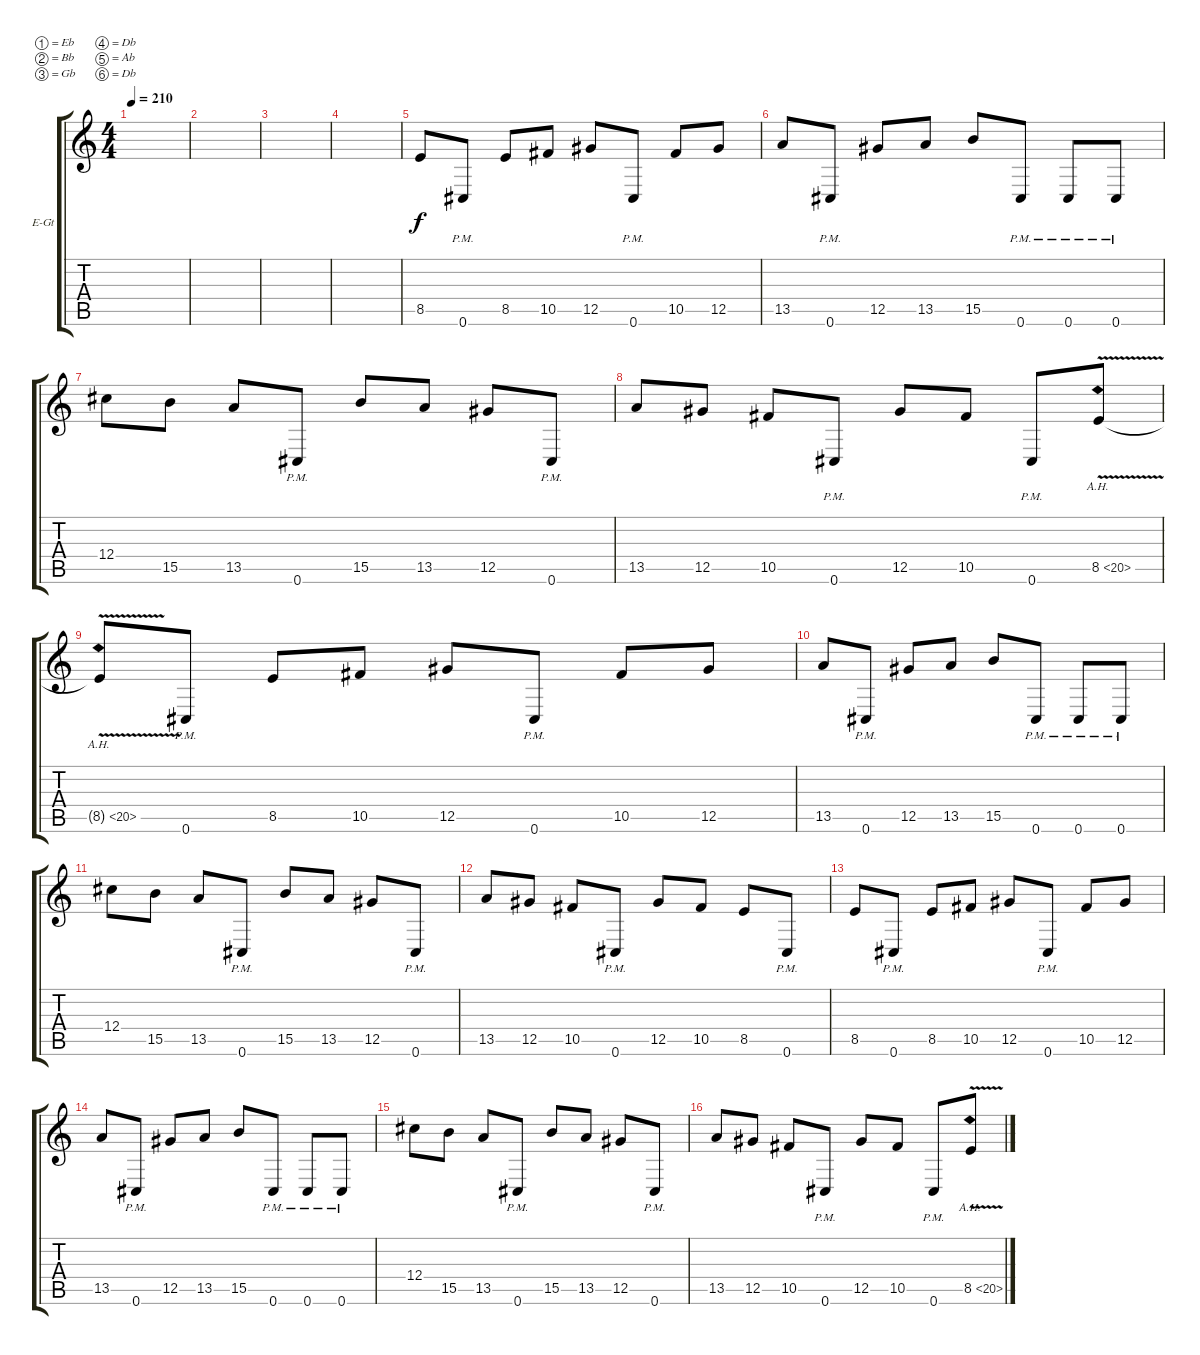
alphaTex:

\defaultSystemsLayout 4
\bracketExtendMode groupsimilarinstruments
\firstSystemTrackNameOrientation horizontal
\otherSystemsTrackNameOrientation horizontal
\track ("Electric Guitar" "E-Gt") {instrument distortionguitar}
\staff {score tabs}
\tuning (Eb4 Bb3 Gb3 Db3 Ab2 Db2)
\ts (4 4)
\tempo 210
\clef g2
\ks c
|
|
|
|
8.5.8 0.6{pm}.8 8.5.8 10.5.8 12.5.8 0.6{pm}.8 10.5.8 12.5.8 |
13.5.8 0.6{pm}.8 12.5.8 13.5.8 15.5.8 0.6{pm}.8 0.6{pm}.8 0.6{pm}.8 |
12.4.8 15.5.8 13.5.8 0.6{pm}.8 15.5.8 13.5.8 12.5.8 0.6{pm}.8 |
13.5.8 12.5.8 10.5.8 0.6{pm}.8 12.5.8 10.5.8 0.6{pm}.8 8.5{ah 12 v}.8 |
8.5{ah 12 v t}.8 0.6{pm}.8 8.5.8 10.5.8 12.5.8 0.6{pm}.8 10.5.8 12.5.8 |
13.5.8 0.6{pm}.8 12.5.8 13.5.8 15.5.8 0.6{pm}.8 0.6{pm}.8 0.6{pm}.8 |
12.4.8 15.5.8 13.5.8 0.6{pm}.8 15.5.8 13.5.8 12.5.8 0.6{pm}.8 |
13.5.8 12.5.8 10.5.8 0.6{pm}.8 12.5.8 10.5.8 8.5.8 0.6{pm}.8 |
8.5.8 0.6{pm}.8 8.5.8 10.5.8 12.5.8 0.6{pm}.8 10.5.8 12.5.8 |
13.5.8 0.6{pm}.8 12.5.8 13.5.8 15.5.8 0.6{pm}.8 0.6{pm}.8 0.6{pm}.8 |
12.4.8 15.5.8 13.5.8 0.6{pm}.8 15.5.8 13.5.8 12.5.8 0.6{pm}.8 |
13.5.8 12.5.8 10.5.8 0.6{pm}.8 12.5.8 10.5.8 0.6{pm}.8 8.5{ah 12 v}.8
